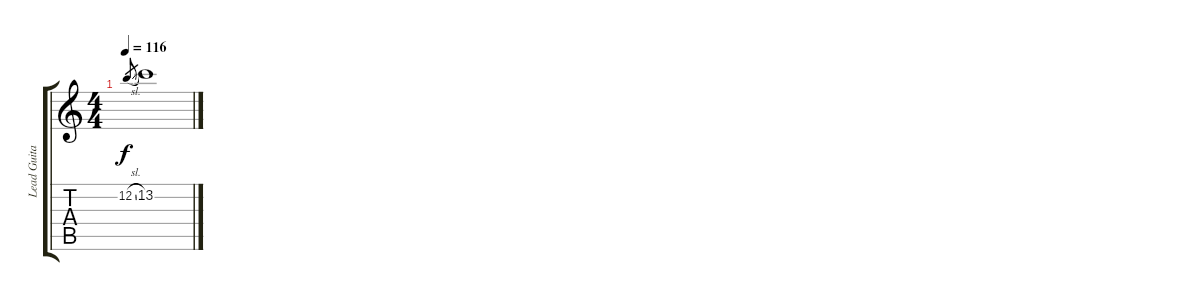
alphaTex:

\track ("Lead Guitar" "Lead Guita") {instrument overdrivenguitar}
\staff {score tabs}
\tuning (E4 B3 G3 D3 A2 E2) {hide}
\ts (4 4)
\tempo 116
\clef g2
\ks c
12.2{sl}.8{gr dy f} 13.2.1
